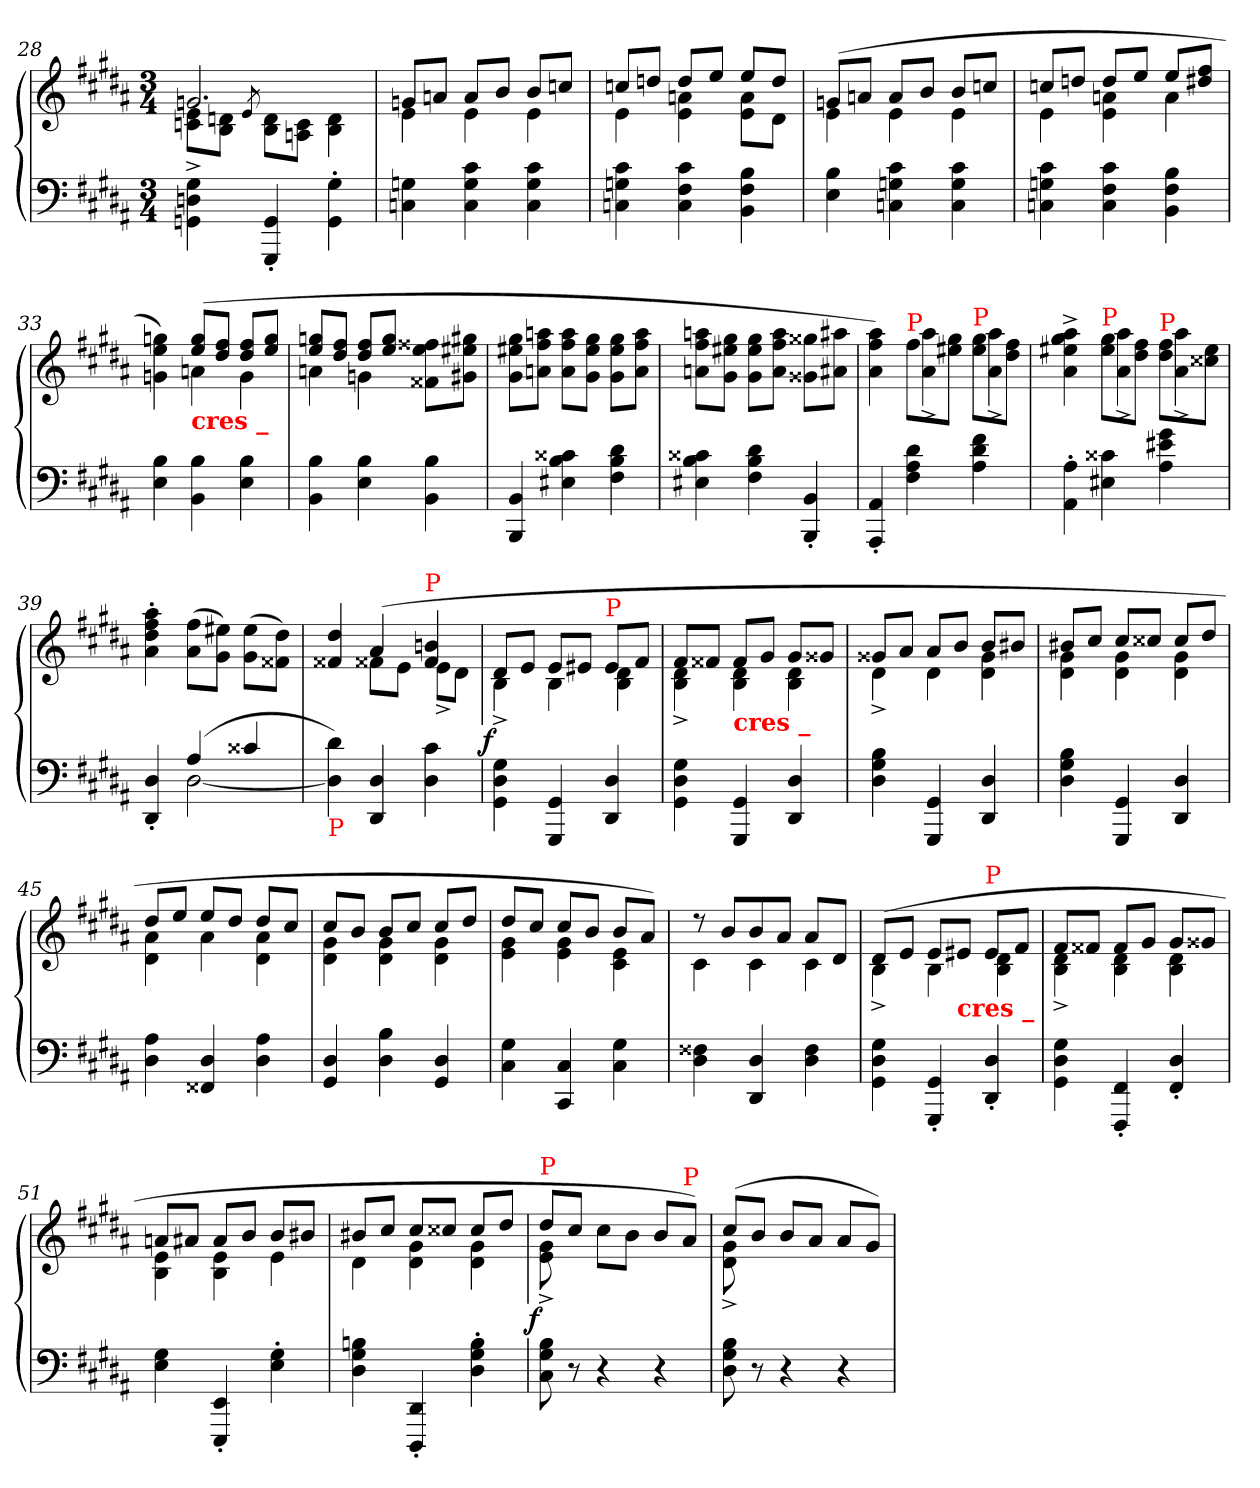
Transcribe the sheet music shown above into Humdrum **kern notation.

**kern	**kern	**dynam
*part1	*part1	*part1
*staff2	*staff1	*staff1/2
*clefF4	*clefG2	*
*k[f#c#g#d#a#]	*k[f#c#g#d#a#]	*
*g#:	*g#:	*
*M3/4	*M3/4	*
=28	=28	=28
*	*^	*
4G#\ 4Dn\ 4GGn\	2.gn	8e^< 8cn^<L	.
.	.	8dn 8BJ	.
.	.	8qe/	.
4GG' 4GGG#'	.	8d 8BL	.
.	.	8c 8AnJ	.
4G#'\ 4GG'\	.	4d 4B	.
=29	=29	=29	=29
4Gn 4Cn	8gnL	4e	.
.	8anJ	.	.
4c# 4G 4C	8aL	4e	.
.	8bJ	.	.
4c# 4G 4C	8bL	4e	.
.	8ccnJ	.	.
=30	=30	=30	=30
4c# 4Gn 4Cn	8ccnL	4e	.
.	8ddnJ	.	.
4c# 4F# 4C	8ddL	4an 4e	.
.	8eeJ	.	.
4B 4F# 4BB	8eeL	8a 8eL	.
.	8ddJ	8d#J	.
=31	=31	=31	=31
4B 4E	(>8gnL	4e	.
.	8anJ	.	.
4c# 4Gn 4Cn	8aL	4e	.
.	8bJ	.	.
4c# 4G 4C	8bL	4e	.
.	8ccnJ	.	.
=32	=32	=32	=32
4c# 4Gn 4Cn	8ccnL	4e	.
.	8ddnJ	.	.
4c# 4F# 4C	8ddL	4an 4e	.
.	8eeJ	.	.
4B 4F# 4BB	8eeL	4a	.
.	8ff# 8dd#XJ	.	.
=33	=33	=33	=33
4B 4E	4ryy	4ggn 4ee 4gn)	.
!	!LO:TX:b:B:color=red:t=cres _	!	!
4B 4BB	(>8gg 8eeL	4an	.
.	8ff# 8dd#J	.	.
4B 4E	8ff# 8dd#L	4g	.
.	8gg 8eeJ	.	.
=34	=34	=34	=34
4B 4BB	8ggn 8eeL	4an	.
.	8ff# 8dd#J	.	.
4B 4E	8ff# 8dd#L	4gn	.
.	8gg 8eeJ	.	.
4B 4BB	4ryy	8ff##X 8ee 8f##XL	.
.	.	8gg#X 8ee#X 8g#XJ	.
*	*v	*v	*
=35	=35	=35
4BB 4BBB	8gg# 8ee#X 8g#L	.
.	8aan 8ff# 8anJ	.
4c##X 4B 4E#X	8aa 8ff# 8aL	.
.	8gg# 8ee# 8g#J	.
4d# 4B 4F#	8gg# 8ee# 8g#L	.
.	8aa 8ff# 8aJ	.
=36	=36	=36
4c##X 4B 4E#X	8aan 8ff# 8anL	.
.	8gg# 8ee#X 8g#J	.
4d# 4B 4F#	8gg# 8ee# 8g#L	.
.	8aa 8ff# 8aJ	.
4BB' 4BBB'	8gg##X 8g##XL	.
.	8aa#X 8a#XJ	.
=37	=37	=37
*	*^	*
4AA#' 4AAA#'	4ryy	4aa# 4ff# 4a#)	.
!	!LO:TX:a:color=red:t=P	!	!
4d# 4A# 4F#	8ff#\L	4aa#^> 4a#^>	.
.	8gg# 8ee#XJ	.	.
!	!LO:TX:a:color=red:t=P	!	!
4f# 4d# 4A#	8gg#\ 8ee#\L	4aa#^> 4a#^>	.
.	8ff# 8dd#J	.	.
=38	=38	=38	=38
4A#' 4AA#'	4ryy	4aa#^> 4gg#^> 4ee#X^> 4a#^>	.
!	!LO:TX:a:color=red:t=P	!	!
4c##X 4E#X	8gg#\ 8ee#\L	4aa#^> 4a#^>	.
.	8ff# 8dd#J	.	.
!	!LO:TX:a:color=red:t=P	!	!
4g# 4e#X 4A#	8ff#\ 8dd#\L	4aa#^> 4a#^>	.
.	8ee# 8cc##XJ	.	.
*	*v	*v	*
=39	=39	=39
*^	*	*
4D#' 4DD#'	4ryy	4aa#' 4ff#' 4dd#' 4a#'	.
(>4A#	[2D#	(>8ff# 8a#L	.
.	.	8ee#X 8g#J)	.
4c##X	.	(>8ee# 8g#L	.
.	.	8dd# 8f##XJ)	.
*v	*v	*	*
=40	=40	=40
*	*^	*
!LO:TX:b:color=red:t=P	!	!	!
4d# 4D#])	4dd# 4f##X	4ryy	.
4D# 4DD#	(>4a#	8f##XL	.
.	.	8eJ	.
!	!LO:TX:a:color=red:t=P	!	!
4c# 4D#	4bn 4f##	8e^<L	.
.	.	8d#J	.
=41	=41	=41	=41
!	!	!	!LO:DY:rj
4G#\ 4D#\ 4GG#\	8d#L	4B^<	f
.	8eJ	.	.
4GG# 4GGG#	8eL	4B	.
.	8e#XJ	.	.
!	!LO:TX:a:color=red:t=P	!	!
4D# 4DD#	8e#L	4d# 4B	.
.	8f#J	.	.
=42	=42	=42	=42
4G#\ 4D#\ 4GG#\	8f#L	4d#^< 4B^<	.
.	8f##XJ	.	.
!	!LO:TX:b:B:color=red:t=cres _	!	!
4GG# 4GGG#	8f##L	4d# 4B	.
.	8g#J	.	.
4D# 4DD#	8g#L	4d# 4B	.
.	8g##XJ	.	.
=43	=43	=43	=43
4B 4G# 4D#	8g##XL	4d#^<	.
.	8a#J	.	.
4GG# 4GGG#	8a#L	4d#	.
.	8bJ	.	.
4D# 4DD#	8bL	4g## 4d#	.
.	8b#XJ	.	.
=44	=44	=44	=44
4B 4G# 4D#	8b#XL	4g# 4d#	.
.	8cc#J	.	.
4GG# 4GGG#	8cc#L	4g# 4d#	.
.	8cc##XJ	.	.
4D# 4DD#	8cc##L	4g# 4d#	.
.	8dd#J	.	.
=45	=45	=45	=45
4A# 4D#	8dd#L	4a# 4d#	.
.	8eeJ	.	.
4D# 4FF##X	8eeL	4a#	.
.	8dd#J	.	.
4A# 4D#	8dd#L	4a# 4d#	.
.	8cc#J	.	.
=46	=46	=46	=46
4D# 4GG#	8cc#L	4g# 4d#	.
.	8bJ	.	.
4B 4D#	8bL	4g# 4d#	.
.	8cc#J	.	.
4D# 4GG#	8cc#L	4g# 4d#	.
.	8dd#J	.	.
=47	=47	=47	=47
4G# 4C#	8dd#L	4g# 4e	.
.	8cc#J	.	.
4C# 4CC#	8cc#L	4g# 4e	.
.	8bJ	.	.
4G# 4C#	8bL	4e 4c#	.
.	8a#J)	.	.
=48	=48	=48	=48
4F##X 4D#	8rdd	4c#	.
.	8bL	.	.
4D# 4DD#	8b	4c#	.
.	8a#J	.	.
4F## 4D#	8a#L	4c#	.
.	(>8d#J	.	.
=49	=49	=49	=49
4G#\ 4D#\ 4GG#\	(>8d#L	4B^	.
.	8eJ	.	.
4GG#' 4GGG#'	8eL	4B	.
!	!LO:TX:b:B:color=red:t=cres _	!	!
.	8e#XJ	.	.
!	!LO:TX:a:color=red:t=P	!	!
4D#' 4DD#'	8e#L	4d# 4B	.
.	8f#J	.	.
=50	=50	=50	=50
4G#\ 4D#\ 4GG#\	8f#L	4d#^< 4B^<	.
.	8f##XJ	.	.
4FF#' 4FFF#'	8f##L	4d# 4B	.
.	8g#J	.	.
4D#' 4FF#'	8g#L	4d# 4B	.
.	8g##XJ	.	.
=51	=51	=51	=51
4G# 4E	8anL	4e 4B	.
.	8a#XJ	.	.
4EE' 4EEE'	8a#L	4e 4B	.
.	8bJ	.	.
4G#' 4E'	8bL	4e	.
.	8b#XJ	.	.
=52	=52	=52	=52
4Bn 4G# 4D#	8b#XL	4d#	.
.	8cc#J	.	.
4DD#' 4DDD#'	8cc#L	4g# 4d#	.
.	8cc##XJ	.	.
4B' 4G#' 4D#'	8cc##L	4g# 4d#	.
.	8dd#J	.	.
=53	=53	=53	=53
!	!LO:TX:a:color=red:t=P	!	!
!	!	!	!LO:DY:rj
8B 8G# 8C#	8dd#L	8g#^< 8e^<	f
8r	8cc#J	8ryy	.
4r	8cc#L	2ryy	.
.	8bJ	.	.
4r	8bL	.	.
!	!LO:TX:a:color=red:t=P	!	!
.	8a#J)	.	.
=54	=54	=54	=54
8B 8G# 8D#	(>8cc#L	8g#^< 8d#^<	.
8r	8bJ	8ryy	.
4r	8bL	2ryy	.
.	8a#J	.	.
4r	8a#L	.	.
.	8g#J)	.	.
*	*v	*v	*
=	=	=
*-	*-	*-
